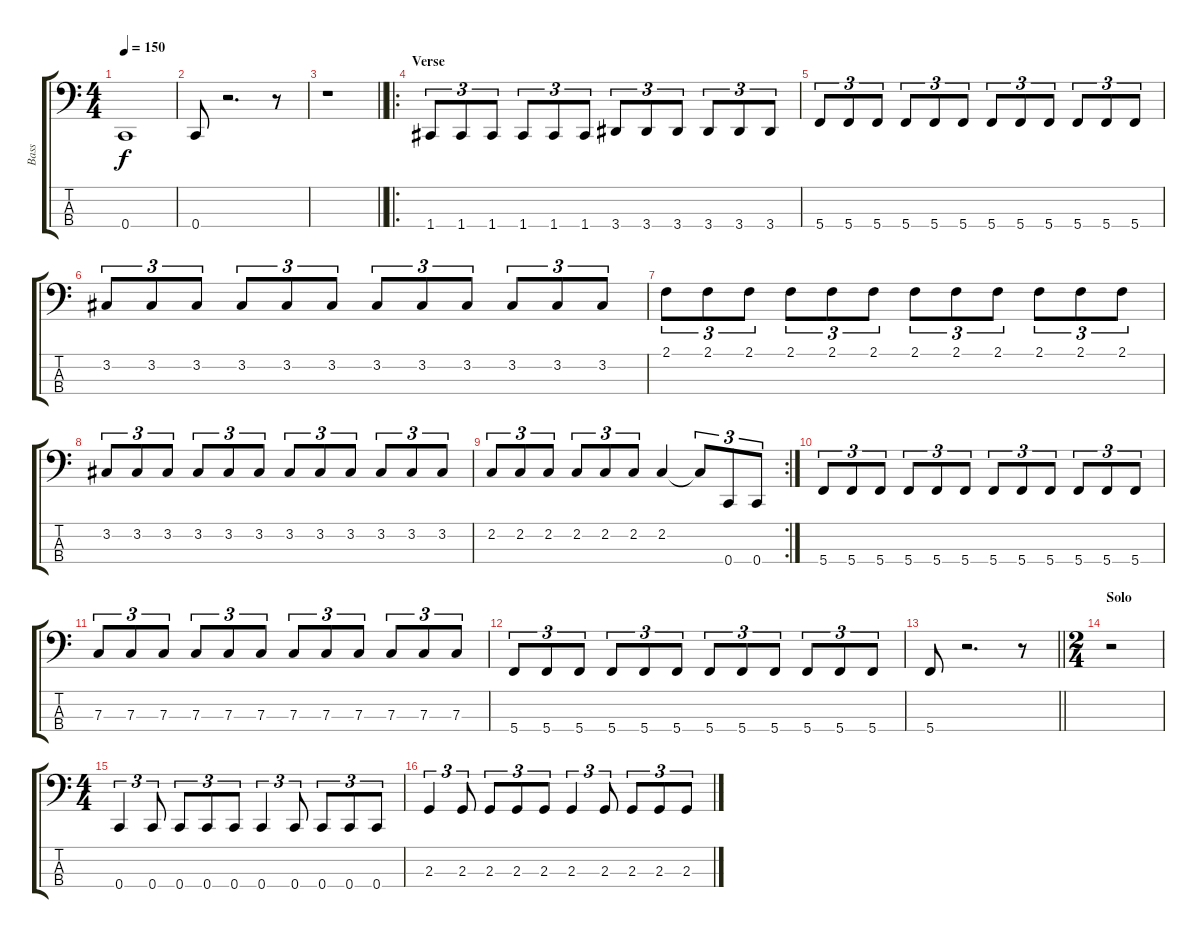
\track ("Bass" "Bass") {instrument electricbassfinger}
\staff {score tabs}
\tuning (Eb2 Bb1 F1 C1) {hide}
\ts (4 4)
\tempo 150
\clef f4
\ks c
0.4{t}.1{dy f} |
0.4.8 r.2{d} r.8 |
\barLineRight lightlight
r.1 |
\ro
\section ("" "Verse")
1.4.8{tu (3 2) volume 14} 1.4.8{tu (3 2)} 1.4.8{tu (3 2)} 1.4.8{tu (3 2)} 1.4.8{tu (3 2)} 1.4.8{tu (3 2)} 3.4.8{tu (3 2)} 3.4.8{tu (3 2)} 3.4.8{tu (3 2)} 3.4.8{tu (3 2)} 3.4.8{tu (3 2)} 3.4.8{tu (3 2)} |
5.4.8{tu (3 2)} 5.4.8{tu (3 2)} 5.4.8{tu (3 2)} 5.4.8{tu (3 2)} 5.4.8{tu (3 2)} 5.4.8{tu (3 2)} 5.4.8{tu (3 2)} 5.4.8{tu (3 2)} 5.4.8{tu (3 2)} 5.4.8{tu (3 2)} 5.4.8{tu (3 2)} 5.4.8{tu (3 2)} |
3.2.8{tu (3 2)} 3.2.8{tu (3 2)} 3.2.8{tu (3 2)} 3.2.8{tu (3 2)} 3.2.8{tu (3 2)} 3.2.8{tu (3 2)} 3.2.8{tu (3 2)} 3.2.8{tu (3 2)} 3.2.8{tu (3 2)} 3.2.8{tu (3 2)} 3.2.8{tu (3 2)} 3.2.8{tu (3 2)} |
2.1.8{tu (3 2)} 2.1.8{tu (3 2)} 2.1.8{tu (3 2)} 2.1.8{tu (3 2)} 2.1.8{tu (3 2)} 2.1.8{tu (3 2)} 2.1.8{tu (3 2)} 2.1.8{tu (3 2)} 2.1.8{tu (3 2)} 2.1.8{tu (3 2)} 2.1.8{tu (3 2)} 2.1.8{tu (3 2)} |
3.2.8{tu (3 2)} 3.2.8{tu (3 2)} 3.2.8{tu (3 2)} 3.2.8{tu (3 2)} 3.2.8{tu (3 2)} 3.2.8{tu (3 2)} 3.2.8{tu (3 2)} 3.2.8{tu (3 2)} 3.2.8{tu (3 2)} 3.2.8{tu (3 2)} 3.2.8{tu (3 2)} 3.2.8{tu (3 2)} |
\rc 2
2.2.8{tu (3 2)} 2.2.8{tu (3 2)} 2.2.8{tu (3 2)} 2.2.8{tu (3 2)} 2.2.8{tu (3 2)} 2.2.8{tu (3 2)} 2.2.4 2.2{t}.8{tu (3 2)} 0.4.8{tu (3 2)} 0.4.8{tu (3 2)} |
5.4.8{tu (3 2)} 5.4.8{tu (3 2)} 5.4.8{tu (3 2)} 5.4.8{tu (3 2)} 5.4.8{tu (3 2)} 5.4.8{tu (3 2)} 5.4.8{tu (3 2)} 5.4.8{tu (3 2)} 5.4.8{tu (3 2)} 5.4.8{tu (3 2)} 5.4.8{tu (3 2)} 5.4.8{tu (3 2)} |
7.3.8{tu (3 2)} 7.3.8{tu (3 2)} 7.3.8{tu (3 2)} 7.3.8{tu (3 2)} 7.3.8{tu (3 2)} 7.3.8{tu (3 2)} 7.3.8{tu (3 2)} 7.3.8{tu (3 2)} 7.3.8{tu (3 2)} 7.3.8{tu (3 2)} 7.3.8{tu (3 2)} 7.3.8{tu (3 2)} |
5.4.8{tu (3 2)} 5.4.8{tu (3 2)} 5.4.8{tu (3 2)} 5.4.8{tu (3 2)} 5.4.8{tu (3 2)} 5.4.8{tu (3 2)} 5.4.8{tu (3 2)} 5.4.8{tu (3 2)} 5.4.8{tu (3 2)} 5.4.8{tu (3 2)} 5.4.8{tu (3 2)} 5.4.8{tu (3 2)} |
\barLineRight lightlight
5.4.8 r.2{d} r.8 |
\ts (2 4)
\section ("" "Solo")
r.2 |
\ts (4 4)
0.4.4{tu (3 2)} 0.4.8{tu (3 2)} 0.4.8{tu (3 2)} 0.4.8{tu (3 2)} 0.4.8{tu (3 2)} 0.4.4{tu (3 2)} 0.4.8{tu (3 2)} 0.4.8{tu (3 2)} 0.4.8{tu (3 2)} 0.4.8{tu (3 2)} |
2.3.4{tu (3 2)} 2.3.8{tu (3 2)} 2.3.8{tu (3 2)} 2.3.8{tu (3 2)} 2.3.8{tu (3 2)} 2.3.4{tu (3 2)} 2.3.8{tu (3 2)} 2.3.8{tu (3 2)} 2.3.8{tu (3 2)} 2.3.8{tu (3 2)}
